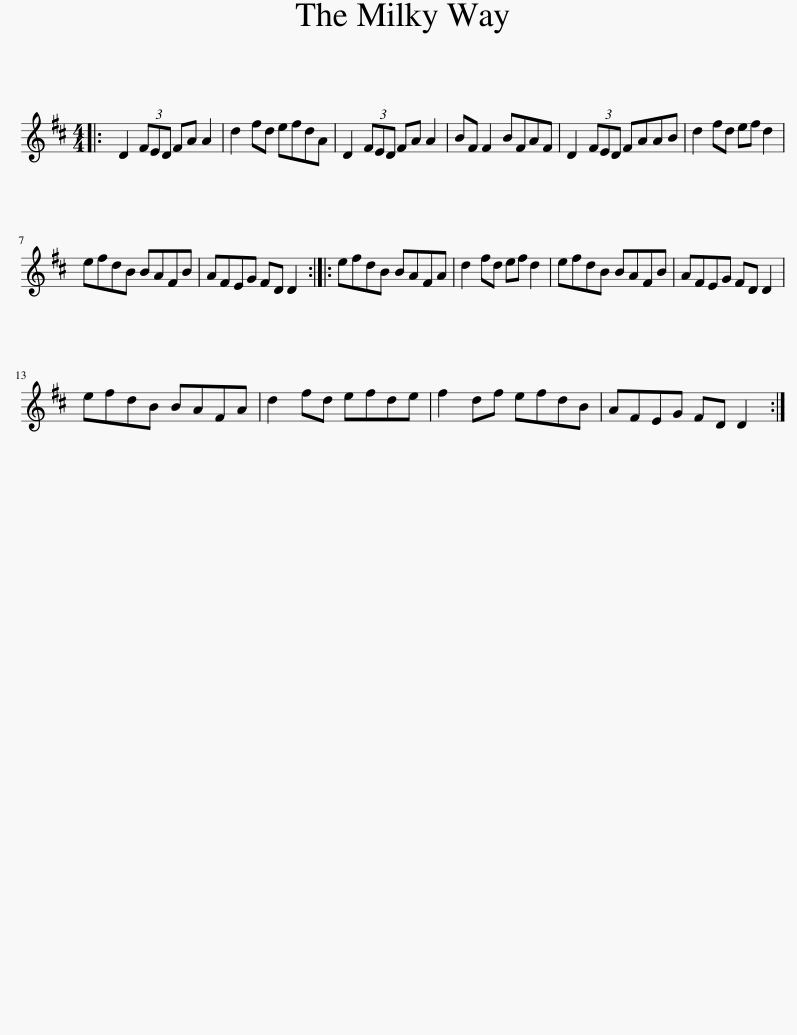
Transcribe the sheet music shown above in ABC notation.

X:1
L:1/8
M:4/4
I:linebreak $
K:D
V:1 treble
V:1
|: D2 (3FED FA A2 | d2 fd efdA | D2 (3FED FA A2 | BF F2 BFAF | D2 (3FED FAAB | %5
 d2 fd ef d2 |$ efdB BAFB | AFEG FD D2 :: efdB BAFA | d2 fd ef d2 | %10
 efdB BAFB | AFEG FD D2 |$ efdB BAFA | d2 fd efde | f2 df efdB | %15
 AFEG FD D2 :| %16
